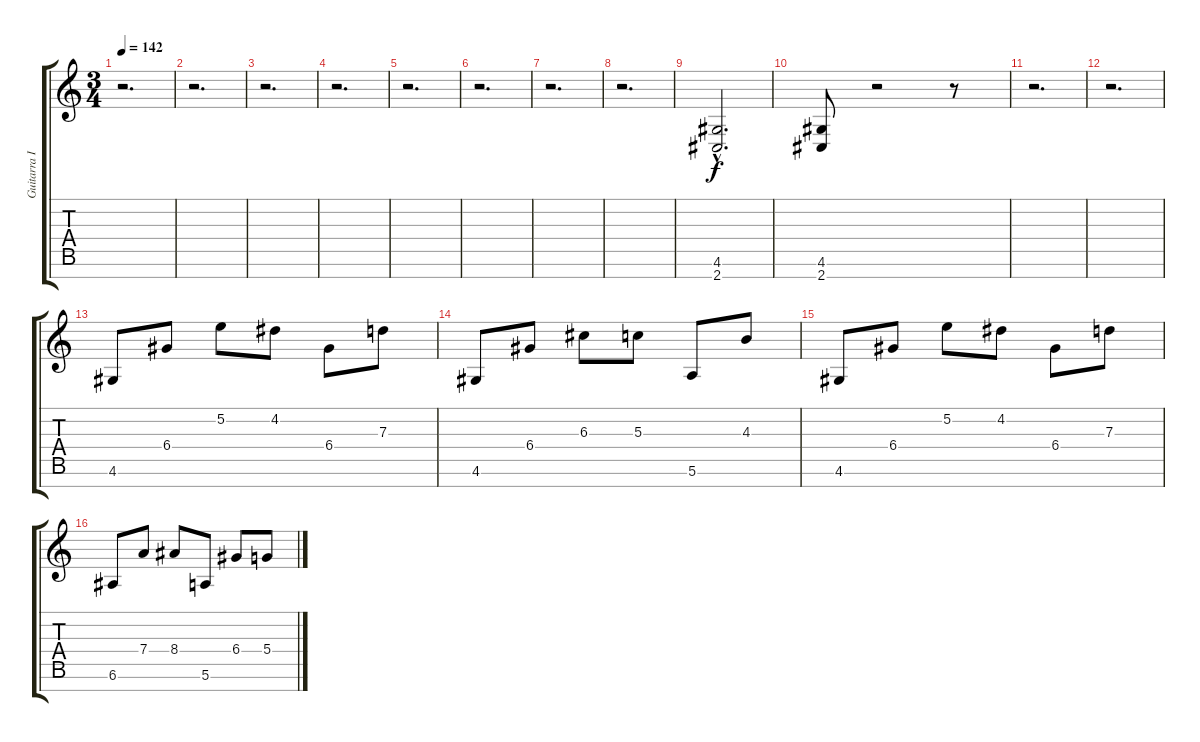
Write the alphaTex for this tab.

\track ("Guitarra II" "Guitarra I") {instrument distortionguitar}
\staff {score tabs}
\tuning (E4 B3 G3 D3 A2 E2 B1) {hide}
\ts (3 4)
\tempo 142
\clef g2
\ks c
r.2{d dy f instrument distortionguitar} |
r.2{d} |
r.2{d} |
r.2{d} |
r.2{d} |
r.2{d} |
r.2{d} |
r.2{d} |
(4.6{hac} 2.7{hac}).2{d} |
(4.6 2.7).8 r.2 r.8 |
r.2{d} |
r.2{d} |
4.6.8 6.4.8 5.2.8 4.2.8 6.4.8 7.3.8 |
4.6.8 6.4.8 6.3.8 5.3.8 5.6.8 4.3.8 |
4.6.8 6.4.8 5.2.8 4.2.8 6.4.8 7.3.8 |
6.6.8 7.4.8 8.4.8 5.6.8 6.4.8 5.4.8
